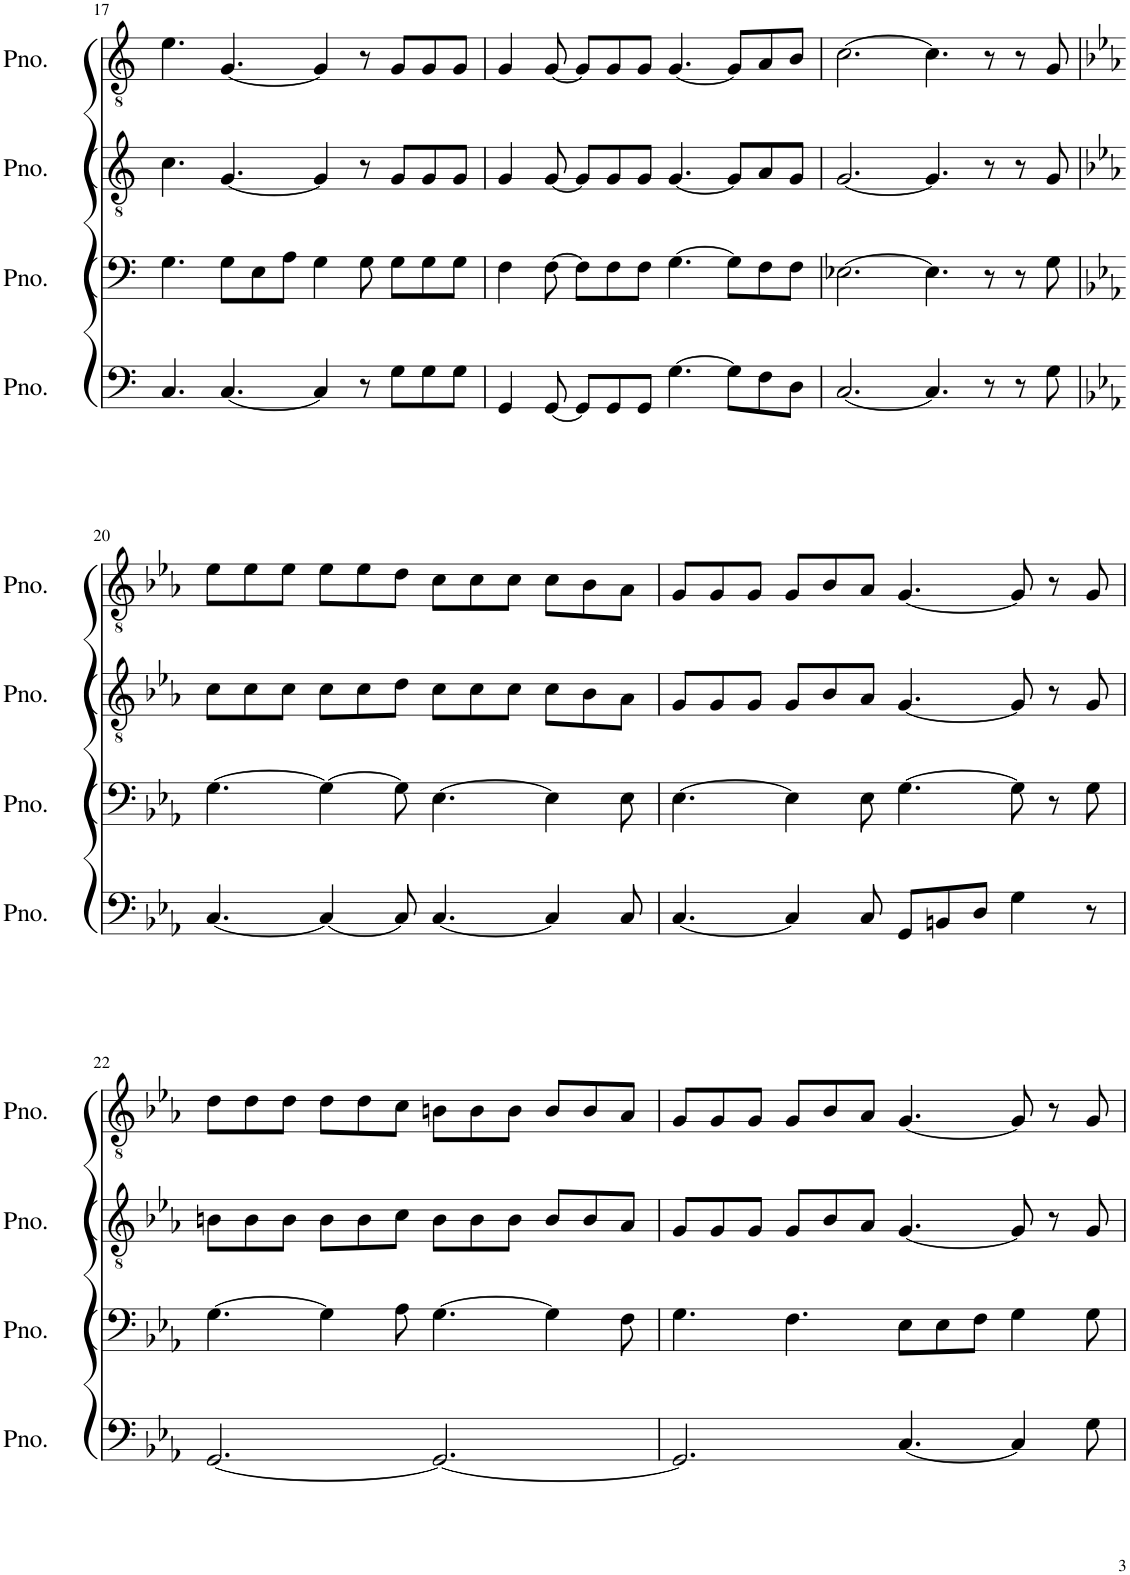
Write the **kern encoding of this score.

**kern	**kern	**kern	**kern
*part4	*part3	*part2	*part1
*staff4	*staff3	*staff2	*staff1
*I"Piano	*I"Piano	*I"Piano	*I"Piano
*I'Pno.	*I'Pno.	*I'Pno.	*I'Pno.
!!LO:PB:g=z
*clefF4	*clefF4	*clefGv2	*clefGv2
*k[]	*k[]	*k[]	*k[]
*M12/8	*M12/8	*M12/8	*M12/8
=17	=17	=17	=17
4.C/	4.G\	4.c\	4.e\
[4.C/	8G\L	[4.G/	[4.G/
.	8E\	.	.
.	8A\J	.	.
4C/]	4G\	4G/]	4G/]
8r	8G\	8r	8r
8G\L	8G\L	8G/L	8G/L
8G\	8G\	8G/	8G/
8G\J	8G\J	8G/J	8G/J
=18	=18	=18	=18
4GG/	4F\	4G/	4G/
[8GG/	[8F\	[8G/	[8G/
8GG/L]	8F\L]	8G/L]	8G/L]
8GG/	8F\	8G/	8G/
8GG/J	8F\J	8G/J	8G/J
[4.G\	[4.G\	[4.G/	[4.G/
8G\L]	8G\L]	8G/L]	8G/L]
8F\	8F\	8A/	8A/
8D\J	8F\J	8G/J	8B/J
=19	=19	=19	=19
[2.C/	[2.E-X\	[2.G/	[2.c\
4.C/]	4.E-\]	4.G/]	4.c\]
8r	8r	8r	8r
8r	8r	8r	8r
8G\	8G\	8G/	8G/
!!LO:LB:g=z
=20	=20	=20	=20
*k[b-e-a-]	*k[b-e-a-]	*k[b-e-a-]	*k[b-e-a-]
[4.C/	[4.G\	8c\L	8e-\L
.	.	8c\	8e-\
.	.	8c\J	8e-\J
4C/_	4G\_	8c\L	8e-\L
.	.	8c\	8e-\
8C/]	8G\]	8d\J	8d\J
[4.C/	[4.E-\	8c\L	8c\L
.	.	8c\	8c\
.	.	8c\J	8c\J
4C/]	4E-\]	8c\L	8c\L
.	.	8B-\	8B-\
8C/	8E-\	8A-\J	8A-\J
=21	=21	=21	=21
[4.C/	[4.E-\	8G/L	8G/L
.	.	8G/	8G/
.	.	8G/J	8G/J
4C/]	4E-\]	8G/L	8G/L
.	.	8B-/	8B-/
8C/	8E-\	8A-/J	8A-/J
8GG/L	[4.G\	[4.G/	[4.G/
8BBn/	.	.	.
8D/J	.	.	.
4G\	8G\]	8G/]	8G/]
.	8r	8r	8r
8r	8G\	8G/	8G/
!!LO:LB:g=z
=22	=22	=22	=22
[2.GG/	[4.G\	8Bn\L	8d\L
.	.	8B\	8d\
.	.	8B\J	8d\J
.	4G\]	8B\L	8d\L
.	.	8B\	8d\
.	8A-\	8c\J	8c\J
2.GG/_	[4.G\	8B\L	8Bn\L
.	.	8B\	8B\
.	.	8B\J	8B\J
.	4G\]	8B/L	8B/L
.	.	8B/	8B/
.	8F\	8A-/J	8A-/J
=23	=23	=23	=23
2.GG/]	4.G\	8G/L	8G/L
.	.	8G/	8G/
.	.	8G/J	8G/J
.	4.F\	8G/L	8G/L
.	.	8B-/	8B-/
.	.	8A-/J	8A-/J
[4.C/	8E-\L	[4.G/	[4.G/
.	8E-\	.	.
.	8F\J	.	.
4C/]	4G\	8G/]	8G/]
.	.	8r	8r
8G\	8G\	8G/	8G/
=	=	=	=
*-	*-	*-	*-
